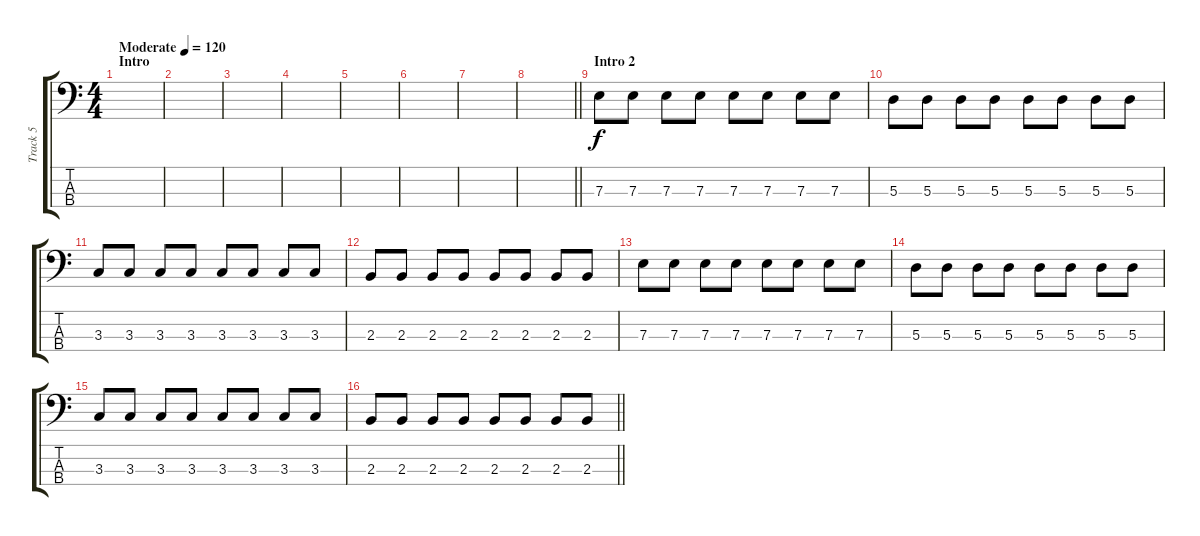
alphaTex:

\track ("Track 5" "Track 5") {instrument electricbassfinger}
\staff {score tabs}
\tuning (G2 D2 A1 E1) {hide}
\ts (4 4)
\section ("" "Intro")
\tempo (120 "Moderate")
\clef f4
\ks c
|
|
|
|
|
|
|
\barLineRight lightlight
|
\section ("" "Intro 2")
7.3.8 7.3.8 7.3.8 7.3.8 7.3.8 7.3.8 7.3.8 7.3.8 |
5.3.8 5.3.8 5.3.8 5.3.8 5.3.8 5.3.8 5.3.8 5.3.8 |
3.3.8 3.3.8 3.3.8 3.3.8 3.3.8 3.3.8 3.3.8 3.3.8 |
2.3.8 2.3.8 2.3.8 2.3.8 2.3.8 2.3.8 2.3.8 2.3.8 |
7.3.8 7.3.8 7.3.8 7.3.8 7.3.8 7.3.8 7.3.8 7.3.8 |
5.3.8 5.3.8 5.3.8 5.3.8 5.3.8 5.3.8 5.3.8 5.3.8 |
3.3.8 3.3.8 3.3.8 3.3.8 3.3.8 3.3.8 3.3.8 3.3.8 |
\barLineRight lightlight
2.3.8 2.3.8 2.3.8 2.3.8 2.3.8 2.3.8 2.3.8 2.3.8
